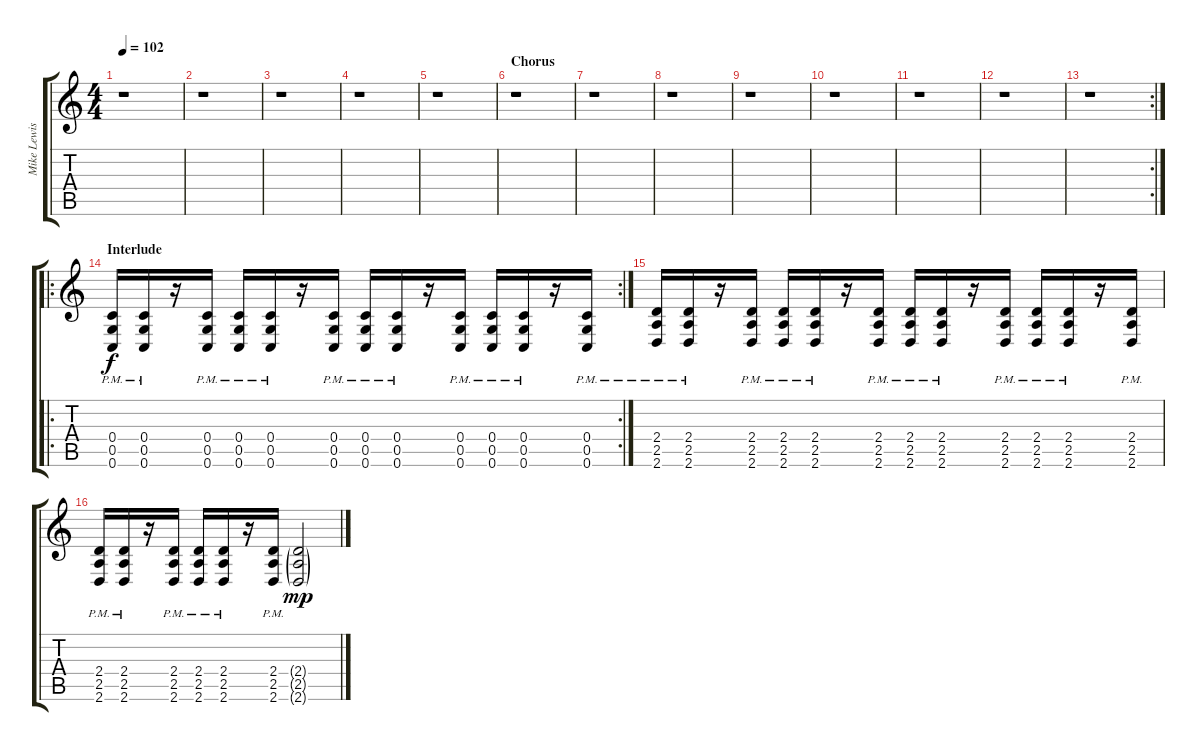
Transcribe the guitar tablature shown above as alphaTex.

\track ("Mike Lewis 2" "Mike Lewis") {instrument distortionguitar}
\staff {score tabs}
\tuning (D4 A3 F3 C3 G2 C2) {hide}
\ts (4 4)
\tempo 102
\clef g2
\ks c
r.1{dy f} |
r.1 |
r.1 |
r.1 |
r.1 |
\section ("" "Chorus")
r.1 |
r.1 |
r.1 |
r.1 |
r.1 |
r.1 |
r.1 |
\rc 2
r.1 |
\ro
\rc 2
\section ("" "Interlude")
(0.4{pm} 0.5{pm} 0.6{pm}).16 (0.4{pm} 0.5{pm} 0.6{pm}).16 r.16 (0.4{pm} 0.5{pm} 0.6{pm}).16 (0.4{pm} 0.5{pm} 0.6{pm}).16 (0.4{pm} 0.5{pm} 0.6{pm}).16 r.16 (0.4{pm} 0.5{pm} 0.6{pm}).16 (0.4{pm} 0.5{pm} 0.6{pm}).16 (0.4{pm} 0.5{pm} 0.6{pm}).16 r.16 (0.4{pm} 0.5{pm} 0.6{pm}).16 (0.4{pm} 0.5{pm} 0.6{pm}).16 (0.4{pm} 0.5{pm} 0.6{pm}).16 r.16 (0.4{pm} 0.5{pm} 0.6{pm}).16 |
(2.4{pm} 2.5{pm} 2.6{pm}).16 (2.4{pm} 2.5{pm} 2.6{pm}).16 r.16 (2.4{pm} 2.5{pm} 2.6{pm}).16 (2.4{pm} 2.5{pm} 2.6{pm}).16 (2.4{pm} 2.5{pm} 2.6{pm}).16 r.16 (2.4{pm} 2.5{pm} 2.6{pm}).16 (2.4{pm} 2.5{pm} 2.6{pm}).16 (2.4{pm} 2.5{pm} 2.6{pm}).16 r.16 (2.4{pm} 2.5{pm} 2.6{pm}).16 (2.4{pm} 2.5{pm} 2.6{pm}).16 (2.4{pm} 2.5{pm} 2.6{pm}).16 r.16 (2.4{pm} 2.5{pm} 2.6{pm}).16 |
(2.4{pm} 2.5{pm} 2.6{pm}).16 (2.4{pm} 2.5{pm} 2.6{pm}).16 r.16 (2.4{pm} 2.5{pm} 2.6{pm}).16 (2.4{pm} 2.5{pm} 2.6{pm}).16 (2.4{pm} 2.5{pm} 2.6{pm}).16 r.16 (2.4{pm} 2.5{pm} 2.6{pm}).16 (2.4{sl g} 2.5{sl g} 2.6{sl g}).2{dy mp}
